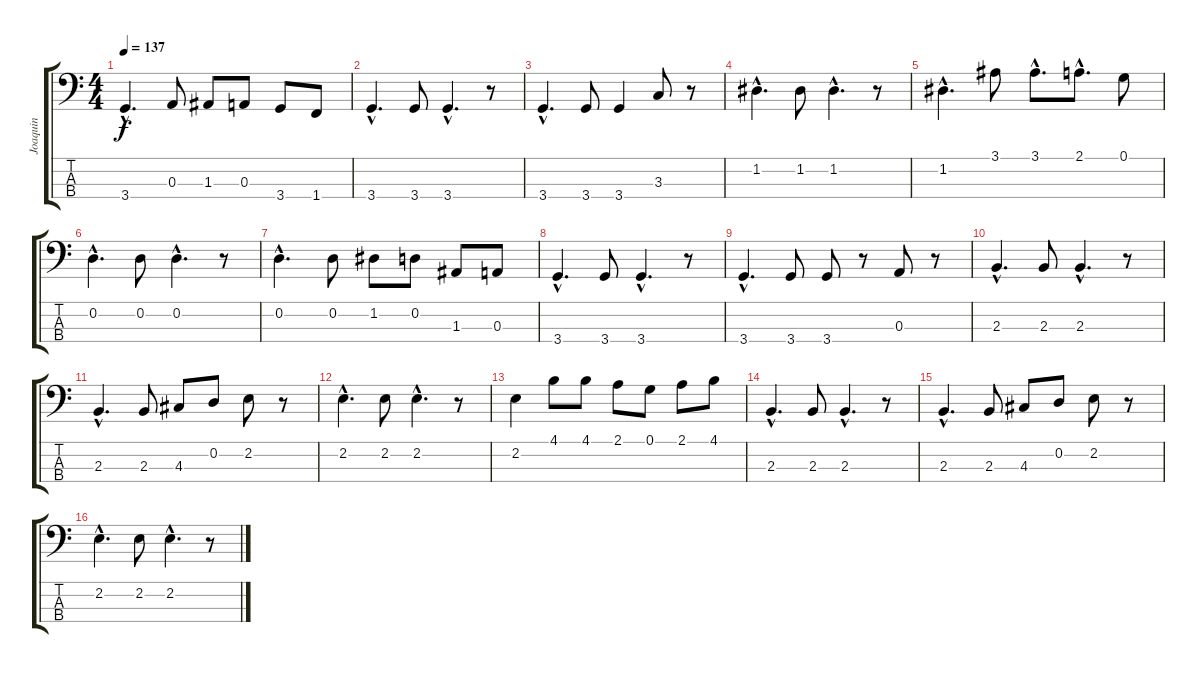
\track ("Joaquin" "Joaquin") {instrument electricbassfinger}
\staff {score tabs}
\tuning (G2 D2 A1 E1) {hide}
\ts (4 4)
\tempo 137
\clef f4
\ks c
3.4{hac}.4{d dy f} 0.3.8 1.3.8 0.3.8 3.4.8 1.4.8 |
3.4{hac}.4{d} 3.4.8 3.4{hac}.4{d} r.8 |
3.4{hac}.4{d} 3.4.8 3.4.4 3.3.8 r.8 |
1.2{hac}.4{d} 1.2.8 1.2{hac}.4{d} r.8 |
1.2{hac}.4{d} 3.1.8 3.1{hac}.8{d} 2.1{hac}.8{d} 0.1.8 |
0.2{hac}.4{d} 0.2.8 0.2{hac}.4{d} r.8 |
0.2{hac}.4{d} 0.2.8 1.2.8 0.2.8 1.3.8 0.3.8 |
3.4{hac}.4{d} 3.4.8 3.4{hac}.4{d} r.8 |
3.4{hac}.4{d} 3.4.8 3.4.8 r.8 0.3.8 r.8 |
2.3{hac}.4{d} 2.3.8 2.3{hac}.4{d} r.8 |
2.3{hac}.4{d} 2.3.8 4.3.8 0.2.8 2.2.8 r.8 |
2.2{hac}.4{d} 2.2.8 2.2{hac}.4{d} r.8 |
2.2.4 4.1.8 4.1.8 2.1.8 0.1.8 2.1.8 4.1.8 |
2.3{hac}.4{d} 2.3.8 2.3{hac}.4{d} r.8 |
2.3{hac}.4{d} 2.3.8 4.3.8 0.2.8 2.2.8 r.8 |
2.2{hac}.4{d} 2.2.8 2.2{hac}.4{d} r.8
